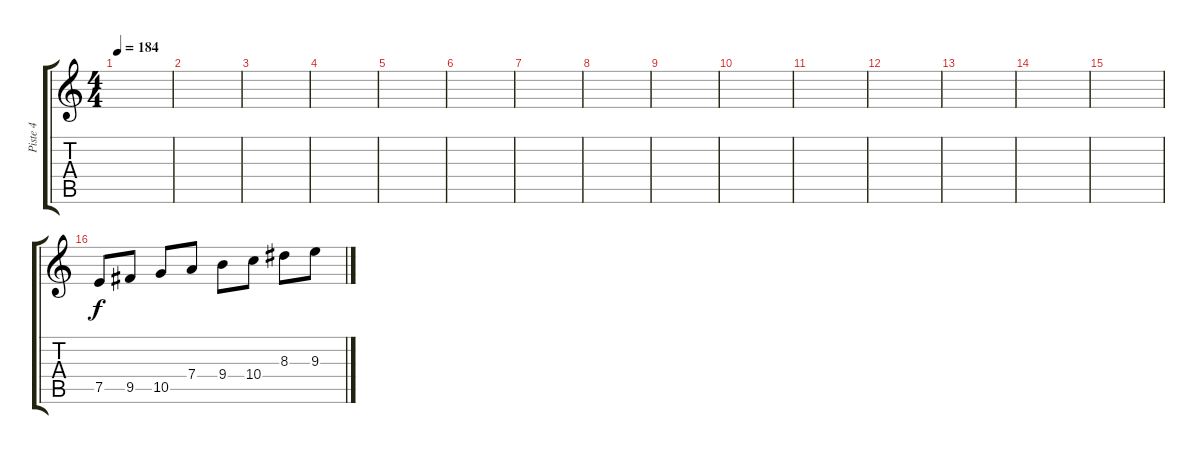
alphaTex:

\track ("Piste 4" "Piste 4") {instrument distortionguitar}
\staff {score tabs}
\tuning (E4 B3 G3 D3 A2 E2) {hide}
\ts (4 4)
\tempo 184
\clef g2
\ks c
|
|
|
|
|
|
|
|
|
|
|
|
|
|
|
7.5.8 9.5.8 10.5.8 7.4.8 9.4.8 10.4.8 8.3.8 9.3.8
